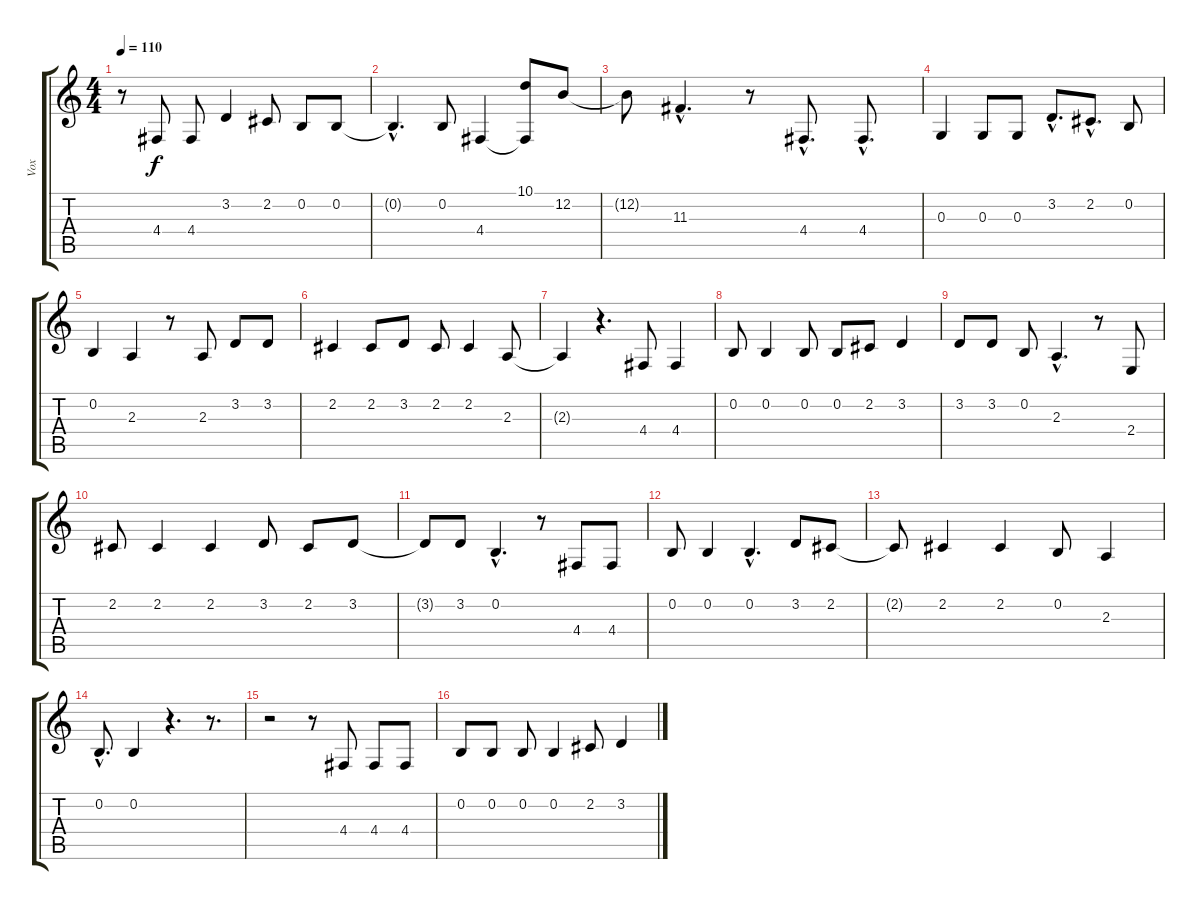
\track ("Vox" "Vox") {instrument harmonica}
\staff {score tabs}
\tuning (E4 B3 G3 D3 A2 E2) {hide}
\ts (4 4)
\tempo 110
\clef g2
\ks c
r.8{dy f} 4.4.8 4.4.8 3.2.4 2.2.8 0.2.8 0.2.8 |
0.2{hac t}.4{d} 0.2.8 4.4.4 (10.1 4.4{t}).8 12.2.8 |
12.2{t}.8 11.3{hac}.4{d} r.8 4.4{hac}.8{d} 4.4{hac}.8{d} |
0.3.4 0.3.8 0.3.8 3.2{hac}.8{d} 2.2{hac}.8{d} 0.2.8 |
0.2.4 2.3.4 r.8 2.3.8 3.2.8 3.2.8 |
2.2.4 2.2.8 3.2.8 2.2.8 2.2.4 2.3.8 |
2.3{t}.4 r.4{d} 4.4.8 4.4.4 |
0.2.8 0.2.4 0.2.8 0.2.8 2.2.8 3.2.4 |
3.2.8 3.2.8 0.2.8 2.3{hac}.4{d} r.8 2.4.8 |
2.2.8 2.2.4 2.2.4 3.2.8 2.2.8 3.2.8 |
3.2{t}.8 3.2.8 0.2{hac}.4{d} r.8 4.4.8 4.4.8 |
0.2.8 0.2.4 0.2{hac}.4{d} 3.2.8 2.2.8 |
2.2{t}.8 2.2.4 2.2.4 0.2.8 2.3.4 |
0.2{hac}.8{d} 0.2.4 r.4{d} r.8{d} |
r.2 r.8 4.4.8 4.4.8 4.4.8 |
0.2.8 0.2.8 0.2.8 0.2.4 2.2.8 3.2.4
